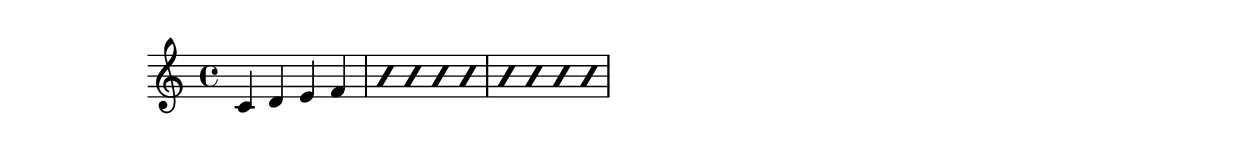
%% DO NOT EDIT this file manually; it is automatically
%% generated from LSR http://lsr.di.unimi.it
%% Make any changes in LSR itself, or in Documentation/snippets/new/ ,
%% and then run scripts/auxiliar/makelsr.py
%%
%% This file is in the public domain.
\version "2.18.0"

\header {
  lsrtags = "rhythms, tweaks-and-overrides"

  texidoc = "
In @qq{simple} lead-sheets, sometimes no actual notes are written,
instead only @qq{rhythmic patterns} and chords above the measures are
notated giving the structure of a song. Such a feature is for example
useful while creating/transcribing the structure of a song and also
when sharing lead sheets with guitarists or jazz musicians. The
standard support for this using @code{\\repeat percent} is unsuitable
here since the first beat has to be an ordinary note or rest. This
example shows two solutions to this problem, by redefining ordinary
rests to be printed as slashes. (If the duration of each beat is not a
quarter note, replace the @code{r4} in the definitions with a rest of
the appropriate duration).

"
  doctitle = "Rhythmic slashes"
} % begin verbatim


% Macro to print single slash
rs = {
  \once \override Rest.stencil = #ly:percent-repeat-item-interface::beat-slash
  \once \override Rest.thickness = #0.48
  \once \override Rest.slope = #1.7
  r4
}

% Function to print a specified number of slashes
comp = #(define-music-function (parser location count) (integer?)
  #{
    \override Rest.stencil = #ly:percent-repeat-item-interface::beat-slash
    \override Rest.thickness = #0.48
    \override Rest.slope = #1.7
    \repeat unfold $count { r4 }
    \revert Rest.stencil
  #}
)

\score {
  \relative c' {
    c4 d e f |
    \rs \rs \rs \rs |
    \comp #4 |
  }
}
